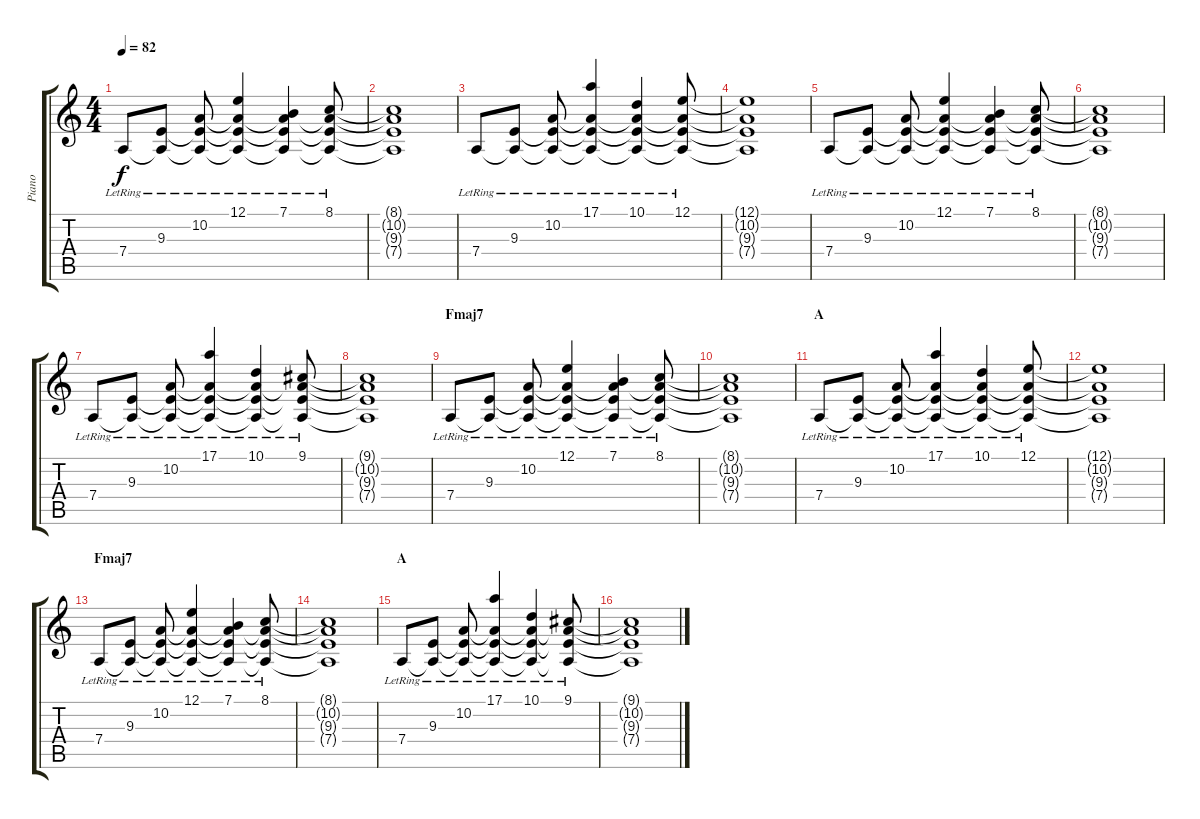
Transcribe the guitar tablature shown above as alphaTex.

\track ("Piano" "Piano") {instrument honkytonkpiano}
\staff {score tabs}
\tuning (E4 B3 G3 D3 A2 E2) {hide}
\ts (4 4)
\tempo 82
\clef g2
\ks c
7.4{lr}.8{dy f instrument honkytonkpiano} (9.3{lr} 7.4{t}).8 (10.2{lr} 9.3{t} 7.4{t}).8 (12.1{lr} 10.2{t} 9.3{t} 7.4{t}).4 (7.1{lr} 10.2{t} 9.3{t} 7.4{t}).4 (8.1{lr} 10.2{t} 9.3{t} 7.4{t}).8 |
(8.1{t} 10.2{t} 9.3{t} 7.4{t}).1 |
7.4{lr}.8 (9.3{lr} 7.4{t}).8 (10.2{lr} 9.3{t} 7.4{t}).8 (17.1{lr} 10.2{t} 9.3{t} 7.4{t}).4 (10.1{lr} 10.2{t} 9.3{t} 7.4{t}).4 (12.1{lr} 10.2{t} 9.3{t} 7.4{t}).8 |
(12.1{t} 10.2{t} 9.3{t} 7.4{t}).1 |
7.4{lr}.8 (9.3{lr} 7.4{t}).8 (10.2{lr} 9.3{t} 7.4{t}).8 (12.1{lr} 10.2{t} 9.3{t} 7.4{t}).4 (7.1{lr} 10.2{t} 9.3{t} 7.4{t}).4 (8.1{lr} 10.2{t} 9.3{t} 7.4{t}).8 |
(8.1{t} 10.2{t} 9.3{t} 7.4{t}).1 |
7.4{lr}.8 (9.3{lr} 7.4{t}).8 (10.2{lr} 9.3{t} 7.4{t}).8 (17.1{lr} 10.2{t} 9.3{t} 7.4{t}).4 (10.1{lr} 10.2{t} 9.3{t} 7.4{t}).4 (9.1{lr} 10.2{t} 9.3{t} 7.4{t}).8 |
(9.1{t} 10.2{t} 9.3{t} 7.4{t}).1 |
\section ("" "Fmaj7")
7.4{lr}.8 (9.3{lr} 7.4{t}).8 (10.2{lr} 9.3{t} 7.4{t}).8 (12.1{lr} 10.2{t} 9.3{t} 7.4{t}).4 (7.1{lr} 10.2{t} 9.3{t} 7.4{t}).4 (8.1{lr} 10.2{t} 9.3{t} 7.4{t}).8 |
(8.1{t} 10.2{t} 9.3{t} 7.4{t}).1 |
\section ("" "A")
7.4{lr}.8 (9.3{lr} 7.4{t}).8 (10.2{lr} 9.3{t} 7.4{t}).8 (17.1{lr} 10.2{t} 9.3{t} 7.4{t}).4 (10.1{lr} 10.2{t} 9.3{t} 7.4{t}).4 (12.1{lr} 10.2{t} 9.3{t} 7.4{t}).8 |
(12.1{t} 10.2{t} 9.3{t} 7.4{t}).1 |
\section ("" "Fmaj7")
7.4{lr}.8 (9.3{lr} 7.4{t}).8 (10.2{lr} 9.3{t} 7.4{t}).8 (12.1{lr} 10.2{t} 9.3{t} 7.4{t}).4 (7.1{lr} 10.2{t} 9.3{t} 7.4{t}).4 (8.1{lr} 10.2{t} 9.3{t} 7.4{t}).8 |
(8.1{t} 10.2{t} 9.3{t} 7.4{t}).1 |
\section ("" "A")
7.4{lr}.8 (9.3{lr} 7.4{t}).8 (10.2{lr} 9.3{t} 7.4{t}).8 (17.1{lr} 10.2{t} 9.3{t} 7.4{t}).4 (10.1{lr} 10.2{t} 9.3{t} 7.4{t}).4 (9.1{lr} 10.2{t} 9.3{t} 7.4{t}).8 |
(9.1{t} 10.2{t} 9.3{t} 7.4{t}).1
